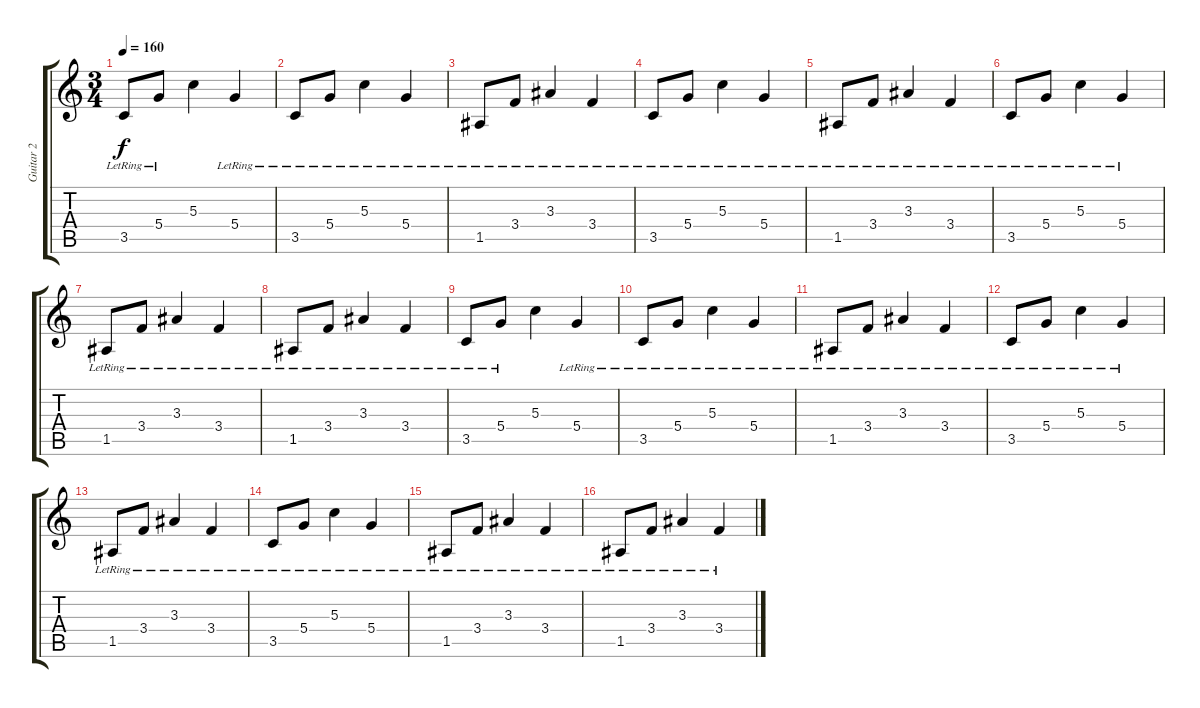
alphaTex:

\track ("Guitar 2" "Guitar 2") {instrument acousticguitarnylon}
\staff {score tabs}
\tuning (E4 B3 G3 D3 A2 E2) {hide}
\ts (3 4)
\tempo 160
\clef g2
\ks c
3.5{lr}.8{dy f} 5.4{lr}.8 5.3.4 5.4{lr}.4 |
3.5{lr}.8 5.4{lr}.8 5.3{lr}.4 5.4{lr}.4 |
1.5{lr}.8 3.4{lr}.8 3.3{lr}.4 3.4{lr}.4 |
3.5{lr}.8 5.4{lr}.8 5.3{lr}.4 5.4{lr}.4 |
1.5{lr}.8 3.4{lr}.8 3.3{lr}.4 3.4{lr}.4 |
3.5{lr}.8 5.4{lr}.8 5.3{lr}.4 5.4{lr}.4 |
1.5{lr}.8 3.4{lr}.8 3.3{lr}.4 3.4{lr}.4 |
1.5{lr}.8 3.4{lr}.8 3.3{lr}.4 3.4{lr}.4 |
3.5{lr}.8 5.4{lr}.8 5.3.4 5.4{lr}.4 |
3.5{lr}.8 5.4{lr}.8 5.3{lr}.4 5.4{lr}.4 |
1.5{lr}.8 3.4{lr}.8 3.3{lr}.4 3.4{lr}.4 |
3.5{lr}.8 5.4{lr}.8 5.3{lr}.4 5.4{lr}.4 |
1.5{lr}.8 3.4{lr}.8 3.3{lr}.4 3.4{lr}.4 |
3.5{lr}.8 5.4{lr}.8 5.3{lr}.4 5.4{lr}.4 |
1.5{lr}.8 3.4{lr}.8 3.3{lr}.4 3.4{lr}.4 |
1.5{lr}.8 3.4{lr}.8 3.3{lr}.4 3.4{lr}.4
